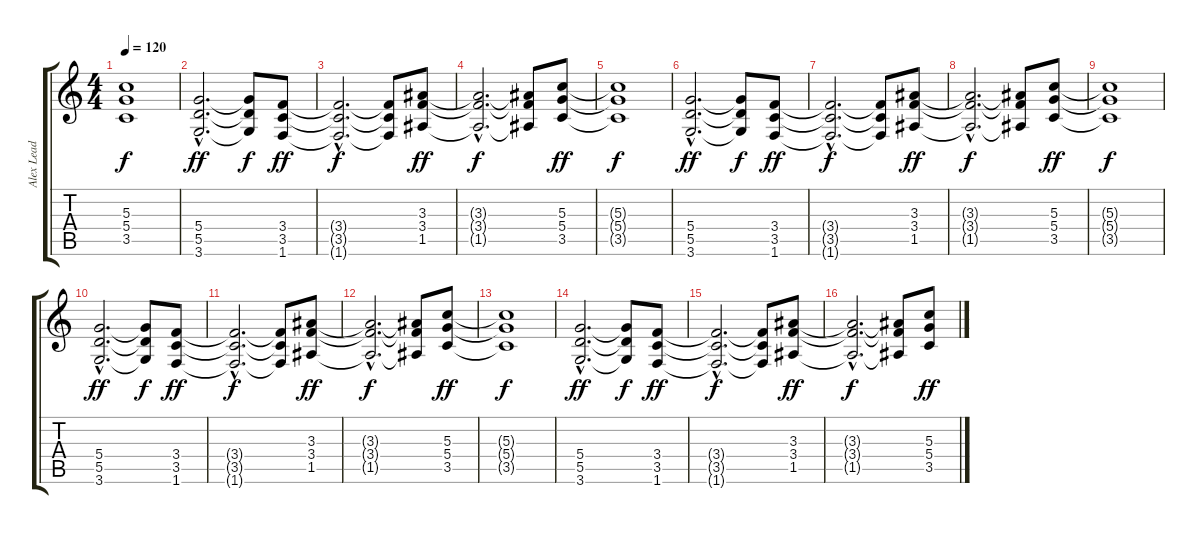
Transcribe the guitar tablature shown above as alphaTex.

\track ("Alex Lead" "Alex Lead") {instrument distortionguitar}
\staff {score tabs}
\tuning (E4 B3 G3 D3 A2 E2) {hide}
\ts (4 4)
\tempo 120
\clef g2
\ks c
(5.3{t} 5.4{t} 3.5{t}).1{dy f} |
(5.4{hac} 5.5{hac} 3.6{hac}).2{d dy ff} (5.4{t} 5.5{t} 3.6{t}).8{dy f} (3.4 3.5 1.6).8{dy ff} |
(3.4{hac t} 3.5{hac t} 1.6{hac t}).2{d dy f} (3.4{t} 3.5{t} 1.6{t}).8 (3.3 3.4 1.5).8{dy ff} |
(3.3{hac t} 3.4{hac t} 1.5{hac t}).2{d dy f} (3.3{t} 3.4{t} 1.5{t}).8 (5.3 5.4 3.5).8{dy ff} |
(5.3{t} 5.4{t} 3.5{t}).1{dy f} |
(5.4{hac} 5.5{hac} 3.6{hac}).2{d dy ff} (5.4{t} 5.5{t} 3.6{t}).8{dy f} (3.4 3.5 1.6).8{dy ff} |
(3.4{hac t} 3.5{hac t} 1.6{hac t}).2{d dy f} (3.4{t} 3.5{t} 1.6{t}).8 (3.3 3.4 1.5).8{dy ff} |
(3.3{hac t} 3.4{hac t} 1.5{hac t}).2{d dy f} (3.3{t} 3.4{t} 1.5{t}).8 (5.3 5.4 3.5).8{dy ff} |
(5.3{t} 5.4{t} 3.5{t}).1{dy f} |
(5.4{hac} 5.5{hac} 3.6{hac}).2{d dy ff} (5.4{t} 5.5{t} 3.6{t}).8{dy f} (3.4 3.5 1.6).8{dy ff volume 12} |
(3.4{hac t} 3.5{hac t} 1.6{hac t}).2{d dy f} (3.4{t} 3.5{t} 1.6{t}).8 (3.3 3.4 1.5).8{dy ff volume 12} |
(3.3{hac t} 3.4{hac t} 1.5{hac t}).2{d dy f} (3.3{t} 3.4{t} 1.5{t}).8 (5.3 5.4 3.5).8{dy ff volume 11} |
(5.3{t} 5.4{t} 3.5{t}).1{dy f} |
(5.4{hac} 5.5{hac} 3.6{hac}).2{d dy ff volume 10} (5.4{t} 5.5{t} 3.6{t}).8{dy f} (3.4 3.5 1.6).8{dy ff volume 10} |
(3.4{hac t} 3.5{hac t} 1.6{hac t}).2{d dy f} (3.4{t} 3.5{t} 1.6{t}).8 (3.3 3.4 1.5).8{dy ff volume 9} |
(3.3{hac t} 3.4{hac t} 1.5{hac t}).2{d dy f} (3.3{t} 3.4{t} 1.5{t}).8 (5.3 5.4 3.5).8{dy ff volume 8}
